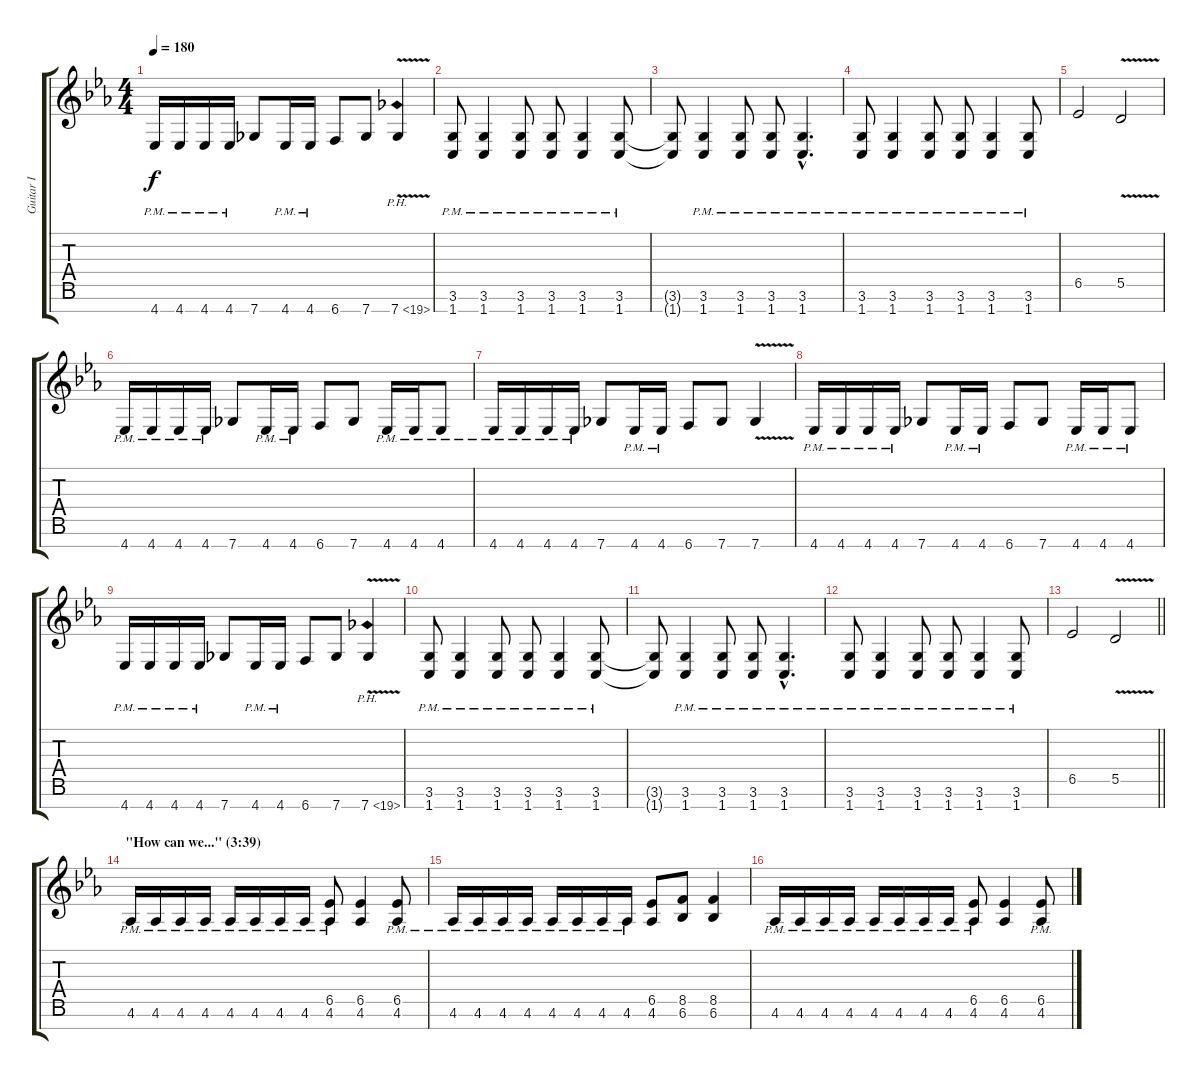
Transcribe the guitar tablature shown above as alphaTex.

\track ("Guitar I" "Guitar I") {instrument distortionguitar}
\staff {score tabs}
\tuning (E4 B3 G3 D3 A2 E2 B1) {hide}
\ts (4 4)
\tempo 180
\clef g2
\ks eb
4.7{pm}.16{dy f} 4.7{pm}.16 4.7{pm}.16 4.7{pm}.16 7.7.8 4.7{pm}.16 4.7{pm}.16 6.7.8 7.7.8 7.7{ph 12 v}.4 |
(3.6{pm} 1.7{pm}).8 (3.6{pm} 1.7{pm}).4 (3.6{pm} 1.7{pm}).8 (3.6{pm} 1.7{pm}).8 (3.6{pm} 1.7{pm}).4 (3.6{pm} 1.7{pm}).8 |
(3.6{t} 1.7{t}).8 (3.6{pm} 1.7{pm}).4 (3.6{pm} 1.7{pm}).8 (3.6{pm} 1.7{pm}).8 (3.6{hac pm} 1.7{hac pm}).4{d} |
(3.6{pm} 1.7{pm}).8 (3.6{pm} 1.7{pm}).4 (3.6{pm} 1.7{pm}).8 (3.6{pm} 1.7{pm}).8 (3.6{pm} 1.7{pm}).4 (3.6{pm} 1.7{pm}).8 |
6.5.2 5.5{v}.2 |
4.7{pm}.16 4.7{pm}.16 4.7{pm}.16 4.7{pm}.16 7.7.8 4.7{pm}.16 4.7{pm}.16 6.7.8 7.7.8 4.7{pm}.16 4.7{pm}.16 4.7{pm}.8 |
4.7{pm}.16 4.7{pm}.16 4.7{pm}.16 4.7{pm}.16 7.7.8 4.7{pm}.16 4.7{pm}.16 6.7.8 7.7.8 7.7{v}.4 |
4.7{pm}.16 4.7{pm}.16 4.7{pm}.16 4.7{pm}.16 7.7.8 4.7{pm}.16 4.7{pm}.16 6.7.8 7.7.8 4.7{pm}.16 4.7{pm}.16 4.7{pm}.8 |
4.7{pm}.16 4.7{pm}.16 4.7{pm}.16 4.7{pm}.16 7.7.8 4.7{pm}.16 4.7{pm}.16 6.7.8 7.7.8 7.7{ph 12 v}.4 |
(3.6{pm} 1.7{pm}).8 (3.6{pm} 1.7{pm}).4 (3.6{pm} 1.7{pm}).8 (3.6{pm} 1.7{pm}).8 (3.6{pm} 1.7{pm}).4 (3.6{pm} 1.7{pm}).8 |
(3.6{t} 1.7{t}).8 (3.6{pm} 1.7{pm}).4 (3.6{pm} 1.7{pm}).8 (3.6{pm} 1.7{pm}).8 (3.6{hac pm} 1.7{hac pm}).4{d} |
(3.6{pm} 1.7{pm}).8 (3.6{pm} 1.7{pm}).4 (3.6{pm} 1.7{pm}).8 (3.6{pm} 1.7{pm}).8 (3.6{pm} 1.7{pm}).4 (3.6{pm} 1.7{pm}).8 |
\barLineRight lightlight
6.5.2 5.5{v}.2 |
\section ("" "\"How can we...\" (3:39)")
4.6{pm}.16 4.6{pm}.16 4.6{pm}.16 4.6{pm}.16 4.6{pm}.16 4.6{pm}.16 4.6{pm}.16 4.6{pm}.16 (6.5{pm} 4.6{pm}).8 (6.5 4.6).4 (6.5{pm} 4.6{pm}).8 |
4.6{pm}.16 4.6{pm}.16 4.6{pm}.16 4.6{pm}.16 4.6{pm}.16 4.6{pm}.16 4.6{pm}.16 4.6{pm}.16 (6.5 4.6).8 (8.5 6.6).8 (8.5 6.6).4 |
4.6{pm}.16 4.6{pm}.16 4.6{pm}.16 4.6{pm}.16 4.6{pm}.16 4.6{pm}.16 4.6{pm}.16 4.6{pm}.16 (6.5{pm} 4.6{pm}).8 (6.5 4.6).4 (6.5{pm} 4.6{pm}).8
